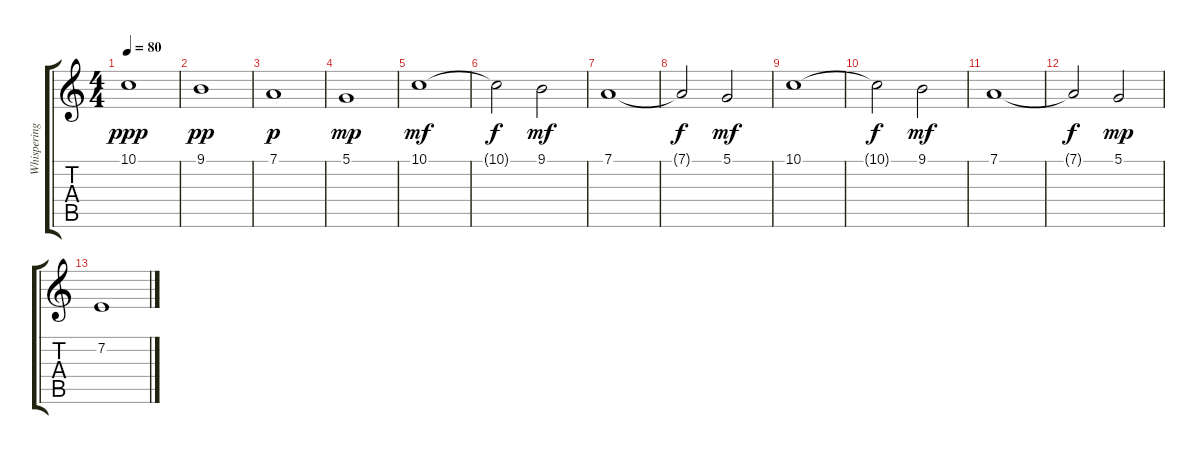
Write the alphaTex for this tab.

\track ("Whispering Girl" "Whispering") {instrument fx5brightness}
\staff {score tabs}
\tuning (D4 A3 F3 C3 G2 C2) {hide}
\ts (4 4)
\tempo 80
\clef g2
\ks c
10.1.1{dy ppp instrument fx5brightness} |
9.1.1{dy pp} |
7.1.1{dy p} |
5.1.1{dy mp} |
10.1.1{dy mf} |
10.1{t}.2{dy f} 9.1.2{dy mf} |
7.1.1 |
7.1{t}.2{dy f} 5.1.2{dy mf} |
10.1.1 |
10.1{t}.2{dy f} 9.1.2{dy mf} |
7.1.1 |
7.1{t}.2{dy f} 5.1.2{dy mp} |
7.2.1
